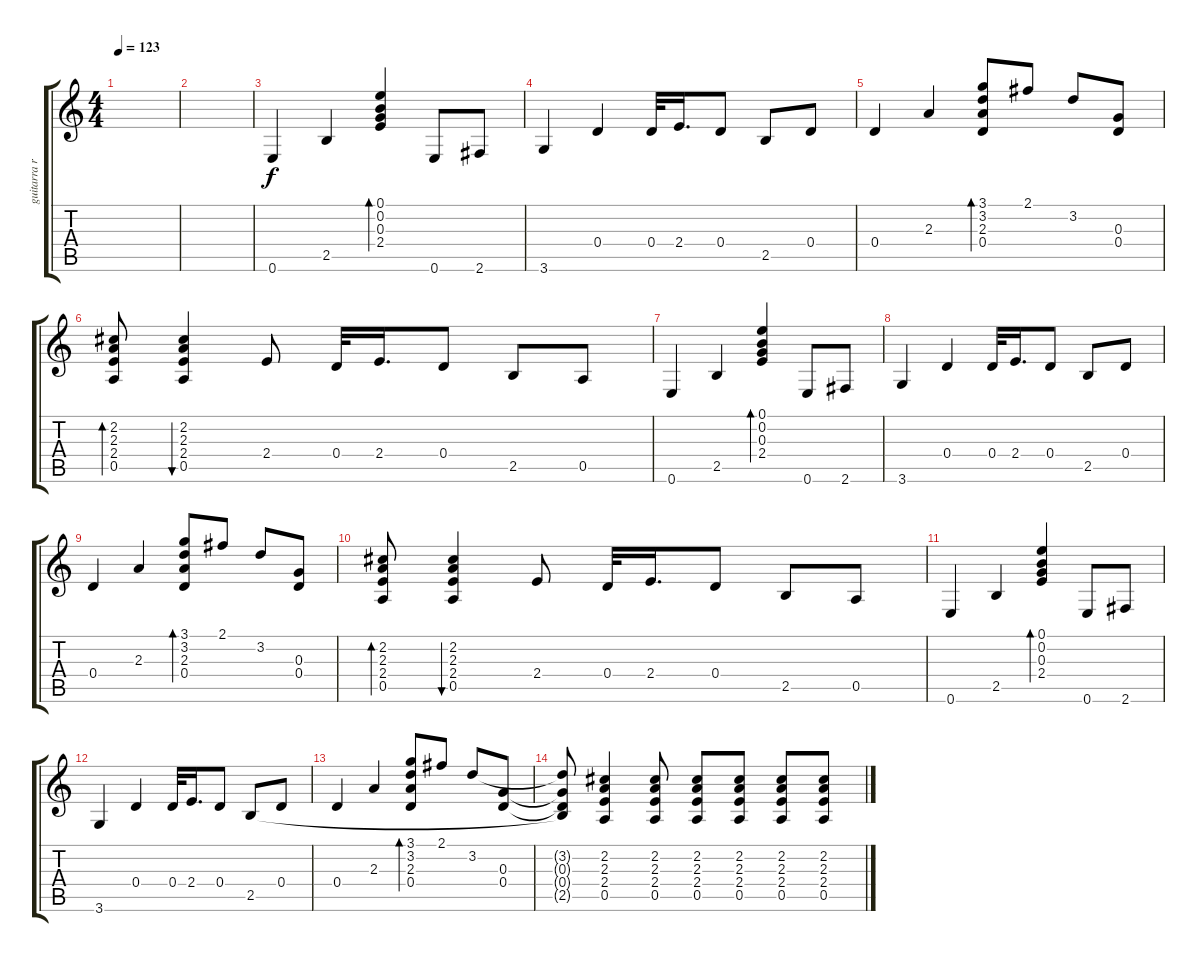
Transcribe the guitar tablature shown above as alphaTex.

\track ("guitarra ritmica" "guitarra r") {instrument electricguitarclean}
\staff {score tabs}
\tuning (E4 B3 G3 D3 A2 E2) {hide}
\ts (4 4)
\tempo 123
\clef g2
\ks c
|
|
0.6.4{volume 11} 2.5.4 (0.1 0.2 0.3 2.4).4{bd 480} 0.6.8 2.6.8 |
3.6.4 0.4.4 0.4.32 2.4.16{d} 0.4.8 2.5.8 0.4.8 |
0.4.4 2.3.4 (3.1 3.2 2.3 0.4).8{bd 480 beam Up} 2.1.8{beam Up} 3.2.8 (0.3 0.4).8 |
(2.2 2.3 2.4 0.5).8{bd 480} (2.2 2.3 2.4 0.5).4{bu 240} 2.4.8 0.4.32 2.4.16{d} 0.4.8 2.5.8 0.5.8 |
0.6.4 2.5.4 (0.1 0.2 0.3 2.4).4{bd 480} 0.6.8 2.6.8 |
3.6.4 0.4.4 0.4.32 2.4.16{d} 0.4.8 2.5.8 0.4.8 |
0.4.4 2.3.4 (3.1 3.2 2.3 0.4).8{bd 480 beam Up} 2.1.8{beam Up} 3.2.8 (0.3 0.4).8 |
(2.2 2.3 2.4 0.5).8{bd 480} (2.2 2.3 2.4 0.5).4{bu 240} 2.4.8 0.4.32 2.4.16{d} 0.4.8 2.5.8 0.5.8 |
0.6.4 2.5.4 (0.1 0.2 0.3 2.4).4{bd 480} 0.6.8 2.6.8 |
3.6.4 0.4.4 0.4.32 2.4.16{d} 0.4.8 2.5.8 0.4.8 |
0.4.4 2.3.4 (3.1 3.2 2.3 0.4).8{bd 480 beam Up} 2.1.8{beam Up} 3.2.8 (0.3 0.4).8 |
(3.2{t} 0.3{t} 0.4{t} 2.5{t}).8 (2.2 2.3 2.4 0.5).4 (2.2 2.3 2.4 0.5).8 (2.2 2.3 2.4 0.5).8 (2.2 2.3 2.4 0.5).8 (2.2 2.3 2.4 0.5).8 (2.2 2.3 2.4 0.5).8
